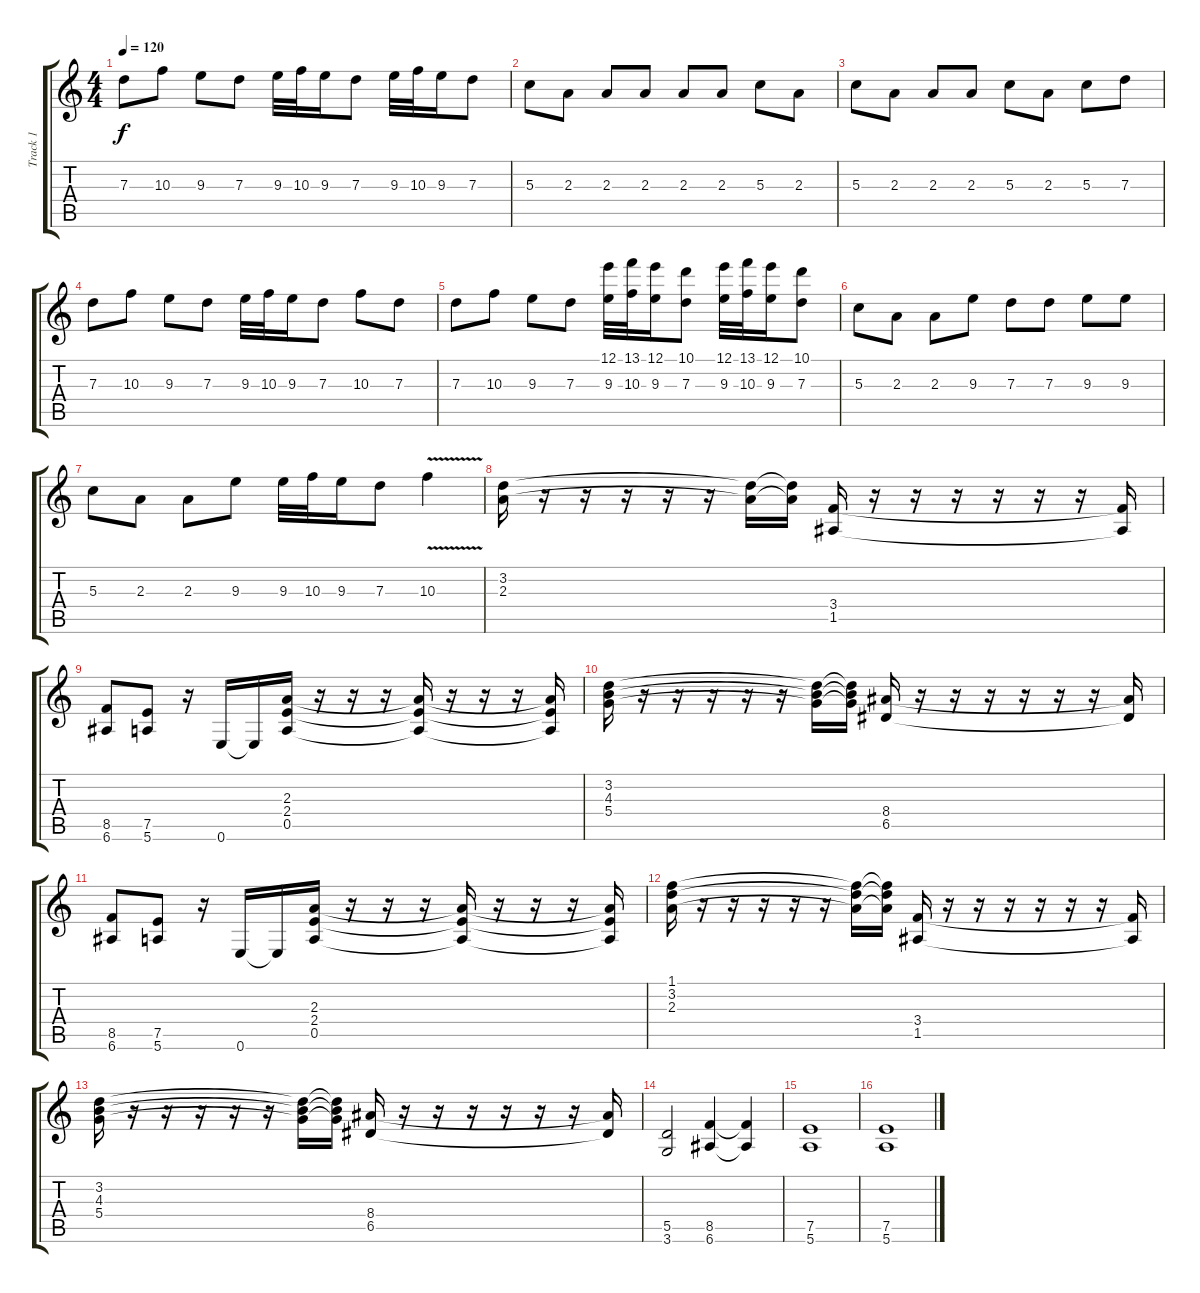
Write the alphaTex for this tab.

\track ("Track 1" "Track 1") {instrument distortionguitar}
\staff {score tabs}
\tuning (E4 B3 G3 D3 A2 E2) {hide}
\ts (4 4)
\tempo 120
\clef g2
\ks c
7.3.8{dy f} 10.3.8 9.3.8 7.3.8 9.3.32 10.3.32 9.3.16 7.3.8 9.3.32 10.3.32 9.3.16 7.3.8 |
5.3.8 2.3.8 2.3.8 2.3.8 2.3.8 2.3.8 5.3.8 2.3.8 |
5.3.8 2.3.8 2.3.8 2.3.8 5.3.8 2.3.8 5.3.8 7.3.8 |
7.3.8 10.3.8 9.3.8 7.3.8 9.3.32 10.3.32 9.3.16 7.3.8 10.3.8 7.3.8 |
7.3.8 10.3.8 9.3.8 7.3.8 (12.1 9.3).32 (13.1 10.3).32 (12.1 9.3).16 (10.1 7.3).8 (12.1 9.3).32 (13.1 10.3).32 (12.1 9.3).16 (10.1 7.3).8 |
5.3.8 2.3.8 2.3.8 9.3.8 7.3.8 7.3.8 9.3.8 9.3.8 |
5.3.8 2.3.8 2.3.8 9.3.8 9.3.32 10.3.32 9.3.16 7.3.8 10.3{v}.4 |
(3.2 2.3).16 r.16 r.16 r.16 r.16 r.16 (3.2{t} 2.3{t}).16 (3.2{t} 2.3{t}).16 (3.4 1.5).16 r.16 r.16 r.16 r.16 r.16 r.16 (3.4{t} 1.5{t}).16 |
(8.5 6.6).8 (7.5 5.6).8 r.16 0.6.16 0.6{t}.16 (2.3 2.4 0.5).16 r.16 r.16 r.16 (2.3{t} 2.4{t} 0.5{t}).16 r.16 r.16 r.16 (2.3{t} 2.4{t} 0.5{t}).16 |
(3.2 4.3 5.4).16 r.16 r.16 r.16 r.16 r.16 (3.2{t} 4.3{t} 5.4{t}).16 (3.2{t} 4.3{t} 5.4{t}).16 (8.4 6.5).16 r.16 r.16 r.16 r.16 r.16 r.16 (8.4{t} 6.5{t}).16 |
(8.5 6.6).8 (7.5 5.6).8 r.16 0.6.16 0.6{t}.16 (2.3 2.4 0.5).16 r.16 r.16 r.16 (2.3{t} 2.4{t} 0.5{t}).16 r.16 r.16 r.16 (2.3{t} 2.4{t} 0.5{t}).16 |
(1.1 3.2 2.3).16 r.16 r.16 r.16 r.16 r.16 (1.1{t} 3.2{t} 2.3{t}).16 (1.1{t} 3.2{t} 2.3{t}).16 (3.4 1.5).16 r.16 r.16 r.16 r.16 r.16 r.16 (3.4{t} 1.5{t}).16 |
(3.2 4.3 5.4).16 r.16 r.16 r.16 r.16 r.16 (3.2{t} 4.3{t} 5.4{t}).16 (3.2{t} 4.3{t} 5.4{t}).16 (8.4 6.5).16 r.16 r.16 r.16 r.16 r.16 r.16 (8.4{t} 6.5{t}).16 |
(5.5 3.6).2 (8.5 6.6).4 (8.5{t} 6.6{t}).4 |
(7.5 5.6).1 |
(7.5 5.6).1
